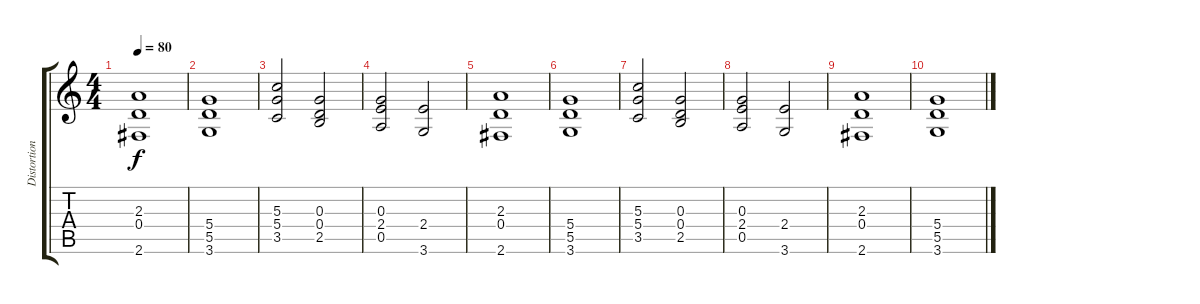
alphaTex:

\track ("Distortion" "Distortion") {instrument distortionguitar}
\staff {score tabs}
\tuning (E4 B3 G3 D3 A2 E2) {hide}
\ts (4 4)
\tempo 80
\clef g2
\ks c
(2.3 0.4 2.6).1{dy f} |
(5.4 5.5 3.6).1 |
(5.3 5.4 3.5).2{volume 0} (0.3 0.4 2.5).2 |
(0.3 2.4 0.5).2 (2.4 3.6).2 |
(2.3 0.4 2.6).1 |
(5.4 5.5 3.6).1 |
(5.3 5.4 3.5).2 (0.3 0.4 2.5).2 |
(0.3 2.4 0.5).2 (2.4 3.6).2 |
(2.3 0.4 2.6).1 |
(5.4 5.5 3.6).1
